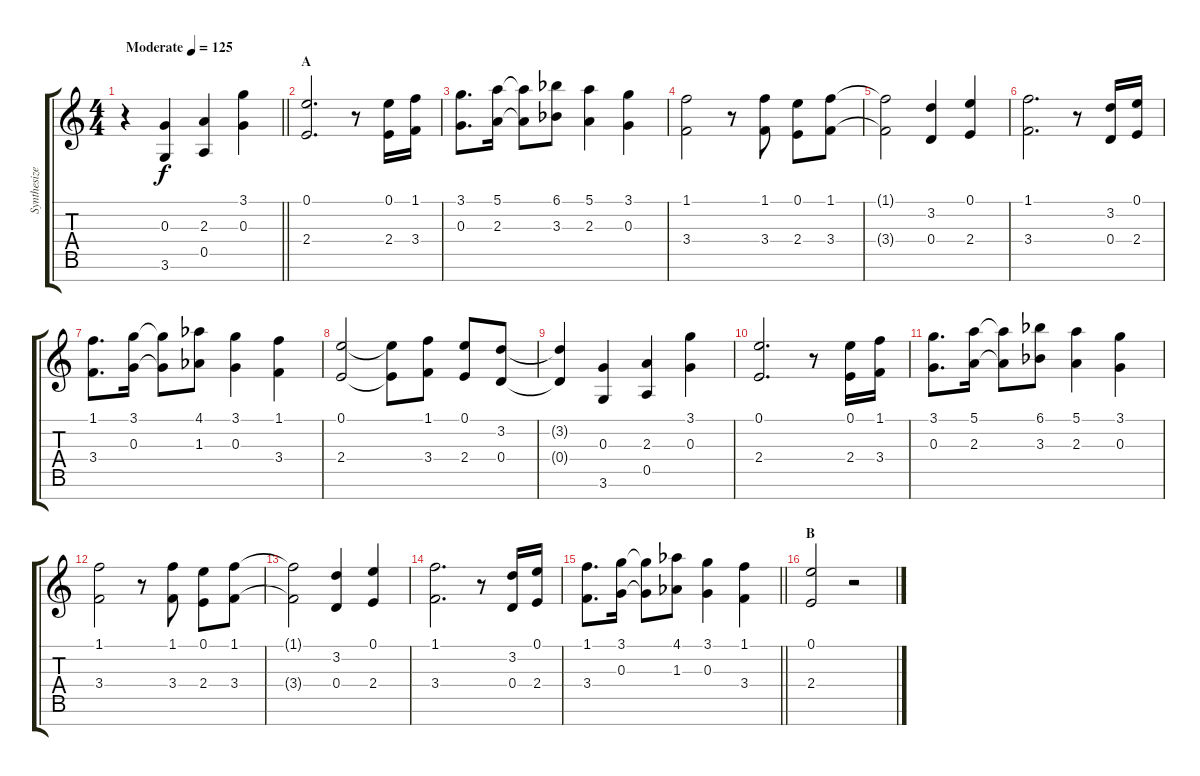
\track ("Synthesizer I" "Synthesize") {instrument fx5brightness}
\staff {score tabs}
\tuning (E5 B4 G4 D4 A3 E3 B2) {hide}
\ts (4 4)
\tempo (125 "Moderate")
\clef g2
\barLineRight lightlight
\ks c
r.4{dy f instrument fx5brightness} (0.3 3.6).4 (2.3 0.5).4 (3.1 0.3).4 |
\section ("" "A")
(0.1 2.4).2{d} r.8 (0.1 2.4).16 (1.1 3.4).16 |
(3.1 0.3).8{d} (5.1 2.3).16 (5.1{t} 2.3{t}).8 (6.1{acc b} 3.3{acc b}).8 (5.1 2.3).4 (3.1 0.3).4 |
(1.1 3.4).2 r.8 (1.1 3.4).8 (0.1 2.4).8 (1.1 3.4).8 |
(1.1{t} 3.4{t}).2 (3.2 0.4).4 (0.1 2.4).4 |
(1.1 3.4).2{d} r.8 (3.2 0.4).16 (0.1 2.4).16 |
(1.1 3.4).8{d} (3.1 0.3).16 (3.1{t} 0.3{t}).8 (4.1{acc b} 1.3{acc b}).8 (3.1 0.3).4 (1.1 3.4).4 |
(0.1 2.4).2 (0.1{t} 2.4{t}).8 (1.1 3.4).8 (0.1 2.4).8 (3.2 0.4).8 |
(3.2{t} 0.4{t}).4 (0.3 3.6).4 (2.3 0.5).4 (3.1 0.3).4 |
(0.1 2.4).2{d} r.8 (0.1 2.4).16 (1.1 3.4).16 |
(3.1 0.3).8{d} (5.1 2.3).16 (5.1{t} 2.3{t}).8 (6.1{acc b} 3.3{acc b}).8 (5.1 2.3).4 (3.1 0.3).4 |
(1.1 3.4).2 r.8 (1.1 3.4).8 (0.1 2.4).8 (1.1 3.4).8 |
(1.1{t} 3.4{t}).2 (3.2 0.4).4 (0.1 2.4).4 |
(1.1 3.4).2{d} r.8 (3.2 0.4).16 (0.1 2.4).16 |
\barLineRight lightlight
(1.1 3.4).8{d} (3.1 0.3).16 (3.1{t} 0.3{t}).8 (4.1{acc b} 1.3{acc b}).8 (3.1 0.3).4 (1.1 3.4).4 |
\section ("" "B")
(0.1 2.4).2 r.2
